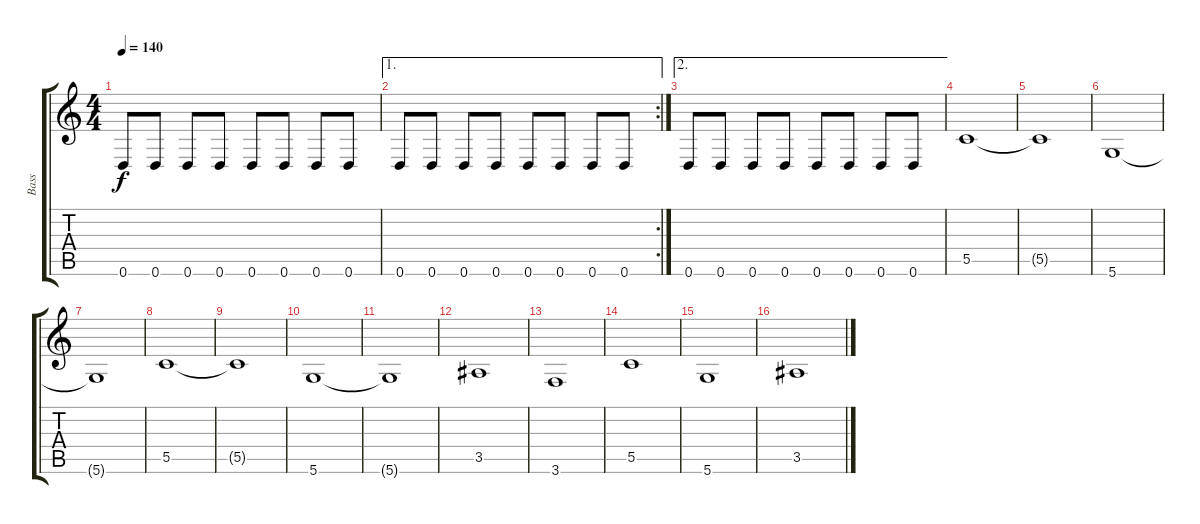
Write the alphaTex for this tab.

\track ("Bass" "Bass") {instrument electricbassfinger}
\staff {score tabs}
\tuning (D4 A3 F3 C3 G2 D2) {hide}
\ts (4 4)
\tempo 140
\clef g2
\ks c
0.6.8{dy f} 0.6.8 0.6.8 0.6.8 0.6.8 0.6.8 0.6.8 0.6.8 |
\ae 1
\rc 2
0.6.8 0.6.8 0.6.8 0.6.8 0.6.8 0.6.8 0.6.8 0.6.8 |
\ae 2
0.6.8 0.6.8 0.6.8 0.6.8 0.6.8 0.6.8 0.6.8 0.6.8 |
5.5.1 |
5.5{t}.1 |
5.6.1 |
5.6{t}.1 |
5.5.1 |
5.5{t}.1 |
5.6.1 |
5.6{t}.1 |
3.5.1 |
3.6.1 |
5.5.1 |
5.6.1 |
3.5.1
